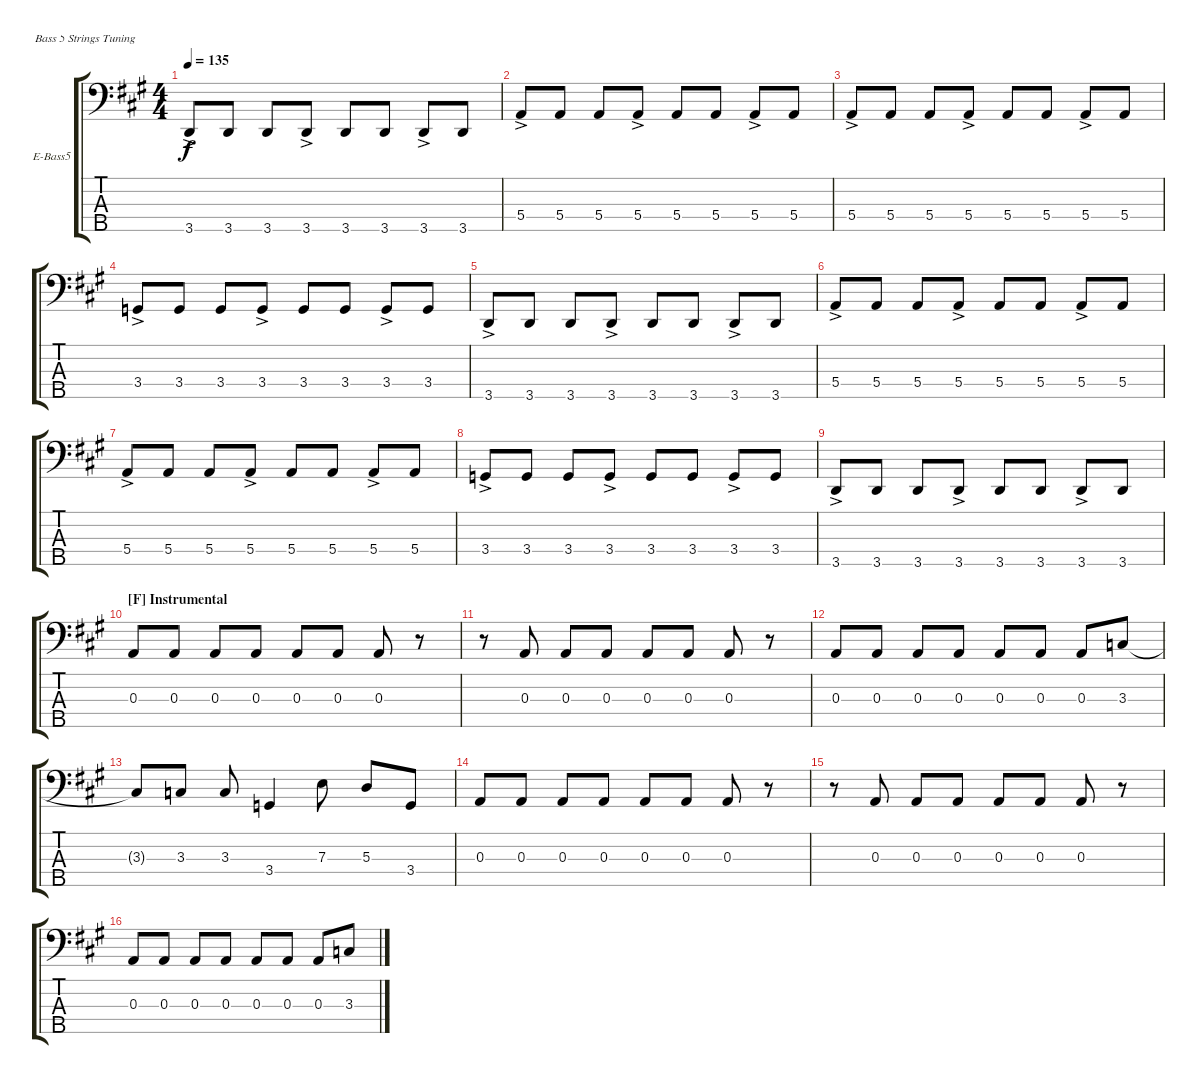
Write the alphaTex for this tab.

\defaultSystemsLayout 4
\bracketExtendMode groupsimilarinstruments
\firstSystemTrackNameOrientation horizontal
\otherSystemsTrackNameOrientation horizontal
\track ("Bass" "E-Bass5") {instrument electricbassfinger}
\staff {score tabs}
\tuning (G2 D2 A1 E1 B0)
\ts (4 4)
\tempo 135
\clef f4
\ks f#minor
3.5{ac}.8{dy f} 3.5.8 3.5.8 3.5{ac}.8 3.5.8 3.5.8 3.5{ac}.8 3.5.8 |
5.4{ac}.8 5.4.8 5.4.8 5.4{ac}.8 5.4.8 5.4.8 5.4{ac}.8 5.4.8 |
5.4{ac}.8 5.4.8 5.4.8 5.4{ac}.8 5.4.8 5.4.8 5.4{ac}.8 5.4.8 |
3.4{ac}.8 3.4.8 3.4.8 3.4{ac}.8 3.4.8 3.4.8 3.4{ac}.8 3.4.8 |
3.5{ac}.8 3.5.8 3.5.8 3.5{ac}.8 3.5.8 3.5.8 3.5{ac}.8 3.5.8 |
5.4{ac}.8 5.4.8 5.4.8 5.4{ac}.8 5.4.8 5.4.8 5.4{ac}.8 5.4.8 |
5.4{ac}.8 5.4.8 5.4.8 5.4{ac}.8 5.4.8 5.4.8 5.4{ac}.8 5.4.8 |
3.4{ac}.8 3.4.8 3.4.8 3.4{ac}.8 3.4.8 3.4.8 3.4{ac}.8 3.4.8 |
3.5{ac}.8 3.5.8 3.5.8 3.5{ac}.8 3.5.8 3.5.8 3.5{ac}.8 3.5.8 |
\section ("F" "Instrumental")
0.3.8 0.3.8 0.3.8 0.3.8 0.3.8 0.3.8 0.3.8 r.8 |
r.8 0.3.8 0.3.8 0.3.8 0.3.8 0.3.8 0.3.8 r.8 |
0.3.8 0.3.8 0.3.8 0.3.8 0.3.8 0.3.8 0.3.8 3.3.8 |
3.3{t}.8 3.3.8 3.3.8 3.4.4 7.3.8 5.3.8 3.4.8 |
0.3.8 0.3.8 0.3.8 0.3.8 0.3.8 0.3.8 0.3.8 r.8 |
r.8 0.3.8 0.3.8 0.3.8 0.3.8 0.3.8 0.3.8 r.8 |
0.3.8 0.3.8 0.3.8 0.3.8 0.3.8 0.3.8 0.3.8 3.3.8
